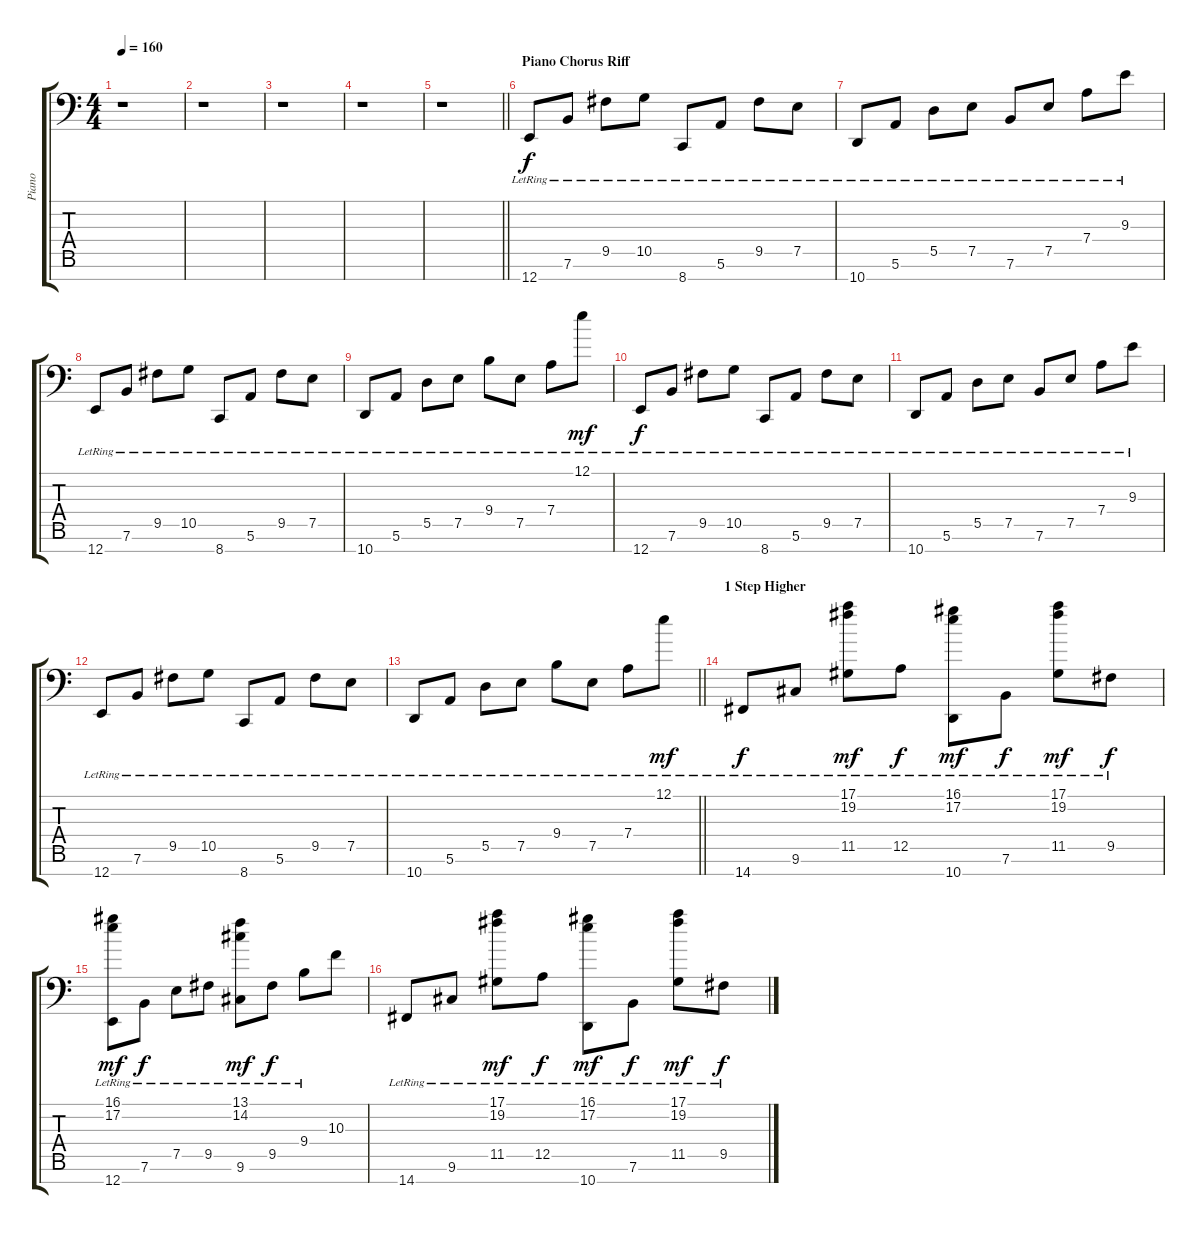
\track ("Piano" "Piano") {instrument acousticgrandpiano}
\staff {score tabs}
\tuning (E4 B3 G3 D3 A2 E2 E1) {hide}
\ts (4 4)
\tempo 160
\clef f4
\ks c
r.1{dy mp} |
r.1 |
r.1 |
r.1 |
\barLineRight lightlight
r.1 |
\section ("" "Piano Chorus Riff")
12.7{lr}.8{dy f volume 13} 7.6{lr}.8 9.5{lr}.8 10.5{lr}.8 8.7{lr}.8 5.6{lr}.8 9.5{lr}.8 7.5{lr}.8 |
10.7{lr}.8 5.6{lr}.8 5.5{lr}.8 7.5{lr}.8 7.6{lr}.8 7.5{lr}.8 7.4{lr}.8 9.3{lr}.8 |
12.7{lr}.8 7.6{lr}.8 9.5{lr}.8 10.5{lr}.8 8.7{lr}.8 5.6{lr}.8 9.5{lr}.8 7.5{lr}.8 |
10.7{lr}.8 5.6{lr}.8 5.5{lr}.8 7.5{lr}.8 9.4{lr}.8 7.5{lr}.8 7.4{lr}.8 12.1{lr}.8{dy mf} |
12.7{lr}.8{dy f} 7.6{lr}.8 9.5{lr}.8 10.5{lr}.8 8.7{lr}.8 5.6{lr}.8 9.5{lr}.8 7.5{lr}.8 |
10.7{lr}.8 5.6{lr}.8 5.5{lr}.8 7.5{lr}.8 7.6{lr}.8 7.5{lr}.8 7.4{lr}.8 9.3{lr}.8 |
12.7{lr}.8 7.6{lr}.8 9.5{lr}.8 10.5{lr}.8 8.7{lr}.8 5.6{lr}.8 9.5{lr}.8 7.5{lr}.8 |
\barLineRight lightlight
10.7{lr}.8 5.6{lr}.8 5.5{lr}.8 7.5{lr}.8 9.4{lr}.8 7.5{lr}.8 7.4{lr}.8 12.1{lr}.8{dy mf} |
\section ("" "1 Step Higher")
14.7{lr}.8{dy f volume 13} 9.6{lr}.8 (17.1{lr} 19.2{lr} 11.5{lr}).8{dy mf} 12.5{lr}.8{dy f} (16.1{lr} 17.2{lr} 10.7{lr}).8{dy mf} 7.6{lr}.8{dy f} (17.1{lr} 19.2{lr} 11.5{lr}).8{dy mf} 9.5{lr}.8{dy f} |
(16.1{lr} 17.2{lr} 12.7{lr}).8{dy mf} 7.6{lr}.8{dy f} 7.5{lr}.8 9.5{lr}.8 (13.1{lr} 14.2{lr} 9.6{lr}).8{dy mf} 9.5{lr}.8{dy f} 9.4{lr}.8 10.3.8 |
14.7{lr}.8 9.6{lr}.8 (17.1{lr} 19.2{lr} 11.5{lr}).8{dy mf} 12.5{lr}.8{dy f} (16.1{lr} 17.2{lr} 10.7{lr}).8{dy mf} 7.6{lr}.8{dy f} (17.1{lr} 19.2{lr} 11.5{lr}).8{dy mf} 9.5{lr}.8{dy f}
